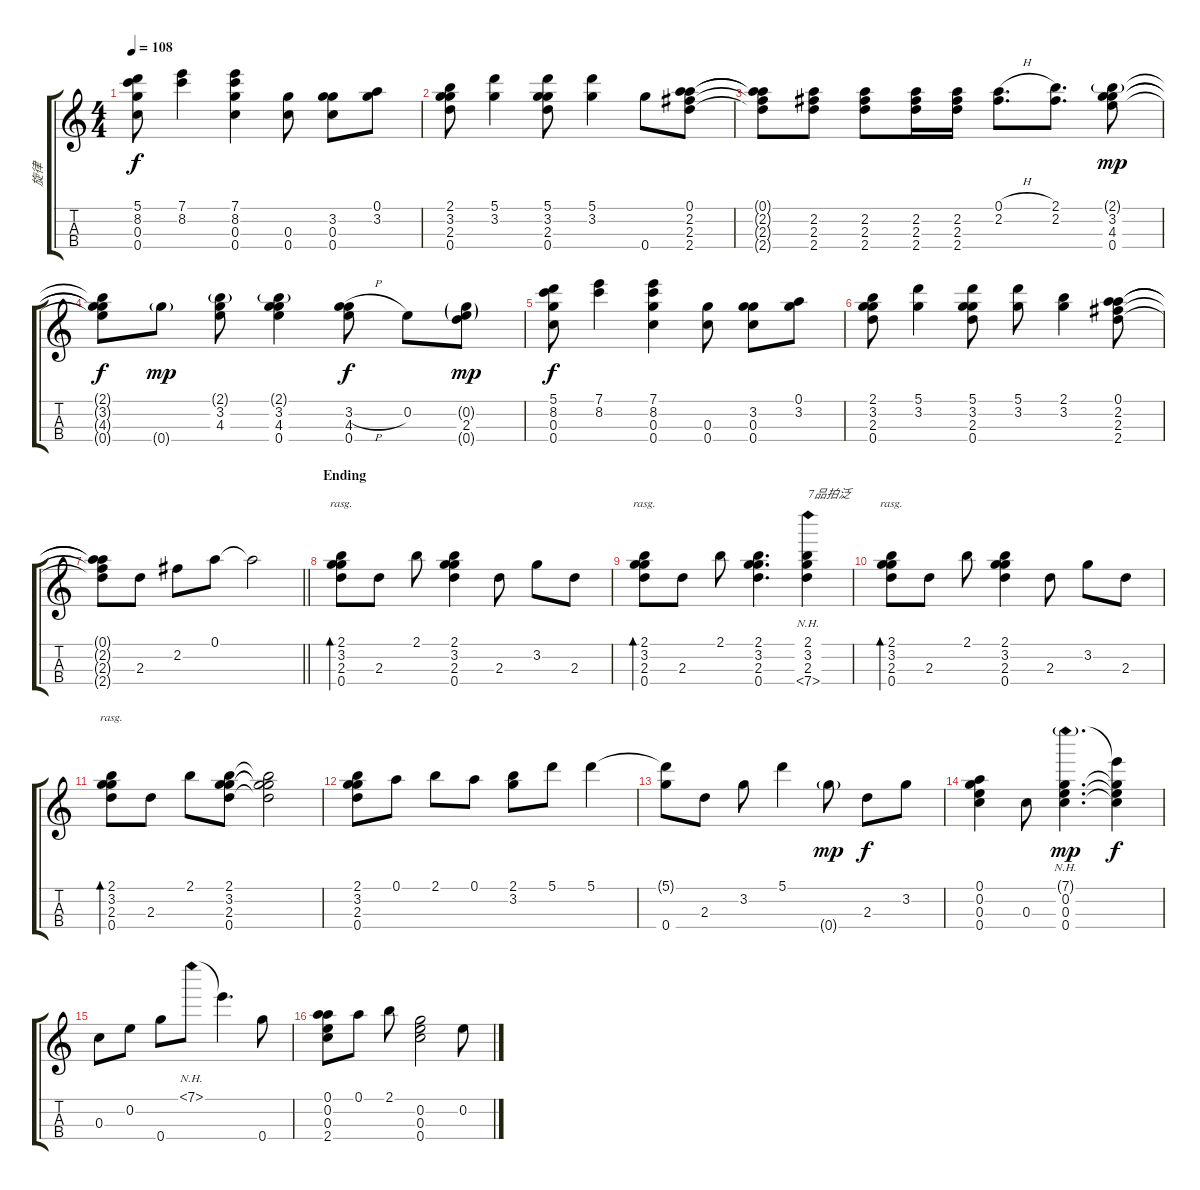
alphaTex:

\track ("旋律" "旋律") {instrument acousticguitarnylon}
\staff {score tabs}
\tuning (A4 E4 C4 G4) {hide}
\ts (4 4)
\tempo 108
\clef g2
\ks c
(5.1 8.2 0.3 0.4).8{dy f} (7.1 8.2).4 (7.1 8.2 0.3 0.4).4 (0.3 0.4).8 (3.2 0.3 0.4).8 (0.1 3.2).8 |
(2.1 3.2 2.3 0.4).8 (5.1 3.2).4 (5.1 3.2 2.3 0.4).8 (5.1 3.2).4 0.4.8 (0.1 2.2 2.3 2.4).8 |
(0.1{t} 2.2{t} 2.3{t} 2.4{t}).8 (2.2 2.3 2.4).8 (2.2 2.3 2.4).8 (2.2 2.3 2.4).16 (2.2 2.3 2.4).16 (0.1{h} 2.2).8{d} (2.1 2.2).8{d} (2.1{g} 3.2 4.3 0.4).8{dy mp} |
(2.1{t} 3.2{t} 4.3{t} 0.4{t}).8{dy f} 0.4{g}.8{dy mp} (2.1{g} 3.2 4.3).8 (2.1{g} 3.2 4.3 0.4).4 (3.2{h} 4.3 0.4).8{dy f} 0.2.8 (0.2{g} 2.3 0.4{g}).8{dy mp} |
(5.1 8.2 0.3 0.4).8{dy f} (7.1 8.2).4 (7.1 8.2 0.3 0.4).4 (0.3 0.4).8 (3.2 0.3 0.4).8 (0.1 3.2).8 |
(2.1 3.2 2.3 0.4).8 (5.1 3.2).4 (5.1 3.2 2.3 0.4).8 (5.1 3.2).8 (2.1 3.2).4 (0.1 2.2 2.3 2.4).8 |
\barLineRight lightlight
(0.1{t} 2.2{t} 2.3{t} 2.4{t}).8 2.3.8 2.2.8 0.1.8 0.1{t}.2 |
\section ("" "Ending")
(2.1 3.2 2.3 0.4).8{bd 60 rasg ii} 2.3.8 2.1.8 (2.1 3.2 2.3 0.4).4 2.3.8 3.2.8 2.3.8 |
(2.1 3.2 2.3 0.4).8{bd 60 rasg ii} 2.3.8 2.1.8 (2.1 3.2 2.3 0.4).4{d} (2.1 3.2 2.3 7.4{nh}).4{txt "7品拍泛"} |
(2.1 3.2 2.3 0.4).8{bd 60 rasg ii} 2.3.8 2.1.8 (2.1 3.2 2.3 0.4).4 2.3.8 3.2.8 2.3.8 |
(2.1 3.2 2.3 0.4).8{bd 60 rasg ii} 2.3.8 2.1.8 (2.1 3.2 2.3 0.4).8 (2.1{t} 3.2{t} 2.3{t} 0.4{t}).2 |
(2.1 3.2 2.3 0.4).8 0.1.8 2.1.8 0.1.8 (2.1 3.2).8 5.1.8 5.1.4 |
(5.1{t} 0.4).8 2.3.8 3.2.8 5.1.4 0.4{g}.8{dy mp} 2.3.8{dy f} 3.2.8 |
(0.1 0.2 0.3 0.4).4 0.3.8 (7.1{nh g} 0.2 0.3 0.4).4{d dy mp} (7.1{t} 0.2{t} 0.3{t} 0.4{t}).4{dy f} |
0.3.8 0.2.8 0.4.8 7.1{nh}.8 7.1{t}.4{d} 0.4.8 |
(0.1 0.2 0.3 2.4).8 0.1.8 2.1.8 (0.2 0.3 0.4).2 0.2.8
